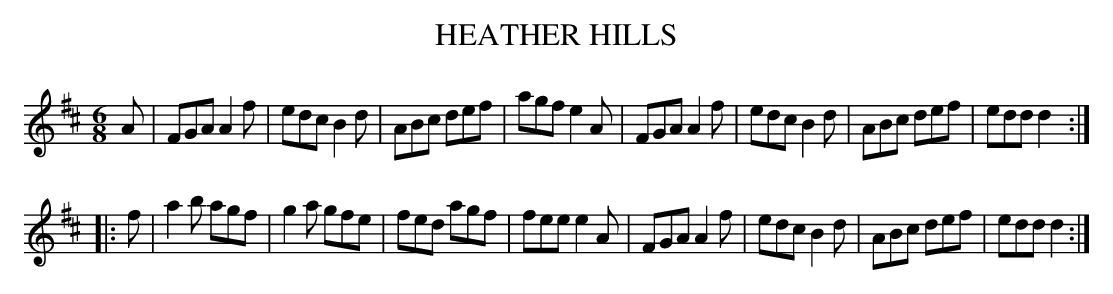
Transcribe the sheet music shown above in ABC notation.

X:1
T: HEATHER HILLS
M: 6/8
L: 1/8
K: D
A |\
FGA A2f | edc B2d | ABc def | agf e2A |\
FGA A2f | edc B2d | ABc def | edd d2 :|
|: f |\
a2b agf | g2a gfe | fed agf | fee e2A |\
FGA A2f | edc B2d | ABc def | edd d2 :|
